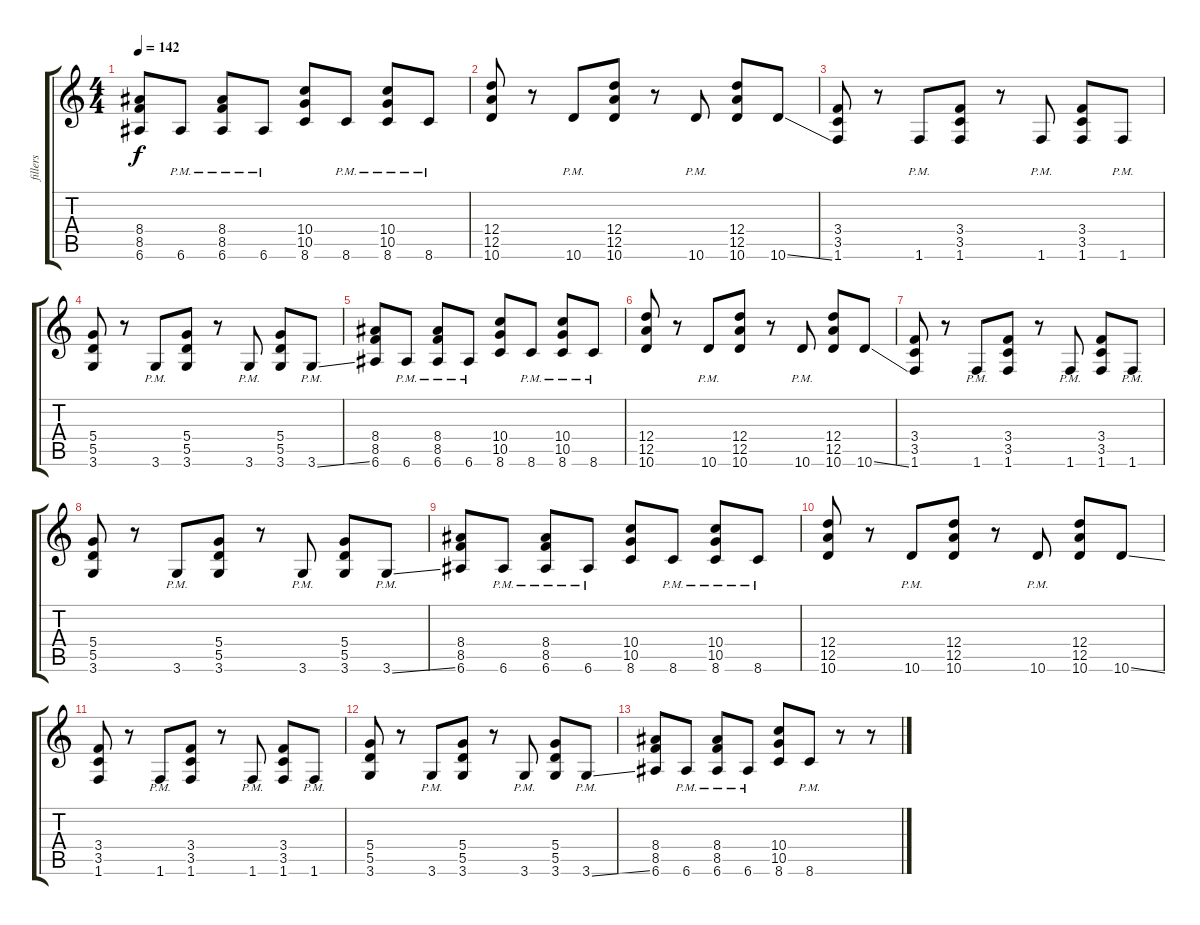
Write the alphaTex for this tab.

\track ("fillers" "fillers") {instrument distortionguitar}
\staff {score tabs}
\tuning (E4 B3 G3 D3 A2 E2) {hide}
\ts (4 4)
\tempo 142
\clef g2
\ks c
(8.4 8.5 6.6).8{dy f} 6.6{pm}.8 (8.4 8.5 6.6{pm}).8 6.6{pm}.8 (10.4 10.5 8.6).8 8.6{pm}.8 (10.4 10.5 8.6{pm}).8 8.6{pm}.8 |
(12.4 12.5 10.6).8 r.8 10.6{pm}.8 (12.4 12.5 10.6).8 r.8 10.6{pm}.8 (12.4 12.5 10.6).8 10.6{ss}.8 |
(3.4 3.5 1.6).8 r.8 1.6{pm}.8 (3.4 3.5 1.6).8 r.8 1.6{pm}.8 (3.4 3.5 1.6).8 1.6{pm}.8 |
(5.4 5.5 3.6).8 r.8 3.6{pm}.8 (5.4 5.5 3.6).8 r.8 3.6{pm}.8 (5.4 5.5 3.6).8 3.6{ss pm}.8 |
(8.4 8.5 6.6).8 6.6{pm}.8 (8.4 8.5 6.6{pm}).8 6.6{pm}.8 (10.4 10.5 8.6).8 8.6{pm}.8 (10.4 10.5 8.6{pm}).8 8.6{pm}.8 |
(12.4 12.5 10.6).8 r.8 10.6{pm}.8 (12.4 12.5 10.6).8 r.8 10.6{pm}.8 (12.4 12.5 10.6).8 10.6{ss}.8 |
(3.4 3.5 1.6).8 r.8 1.6{pm}.8 (3.4 3.5 1.6).8 r.8 1.6{pm}.8 (3.4 3.5 1.6).8 1.6{pm}.8 |
(5.4 5.5 3.6).8 r.8 3.6{pm}.8 (5.4 5.5 3.6).8 r.8 3.6{pm}.8 (5.4 5.5 3.6).8 3.6{ss pm}.8 |
(8.4 8.5 6.6).8 6.6{pm}.8 (8.4 8.5 6.6{pm}).8 6.6{pm}.8 (10.4 10.5 8.6).8 8.6{pm}.8 (10.4 10.5 8.6{pm}).8 8.6{pm}.8 |
(12.4 12.5 10.6).8 r.8 10.6{pm}.8 (12.4 12.5 10.6).8 r.8 10.6{pm}.8 (12.4 12.5 10.6).8 10.6{ss}.8 |
(3.4 3.5 1.6).8 r.8 1.6{pm}.8 (3.4 3.5 1.6).8 r.8 1.6{pm}.8 (3.4 3.5 1.6).8 1.6{pm}.8 |
(5.4 5.5 3.6).8 r.8 3.6{pm}.8 (5.4 5.5 3.6).8 r.8 3.6{pm}.8 (5.4 5.5 3.6).8 3.6{ss pm}.8 |
(8.4 8.5 6.6).8 6.6{pm}.8 (8.4 8.5 6.6{pm}).8 6.6{pm}.8 (10.4 10.5 8.6).8 8.6{pm}.8 r.8{volume 10 instrument distortionguitar} r.8
